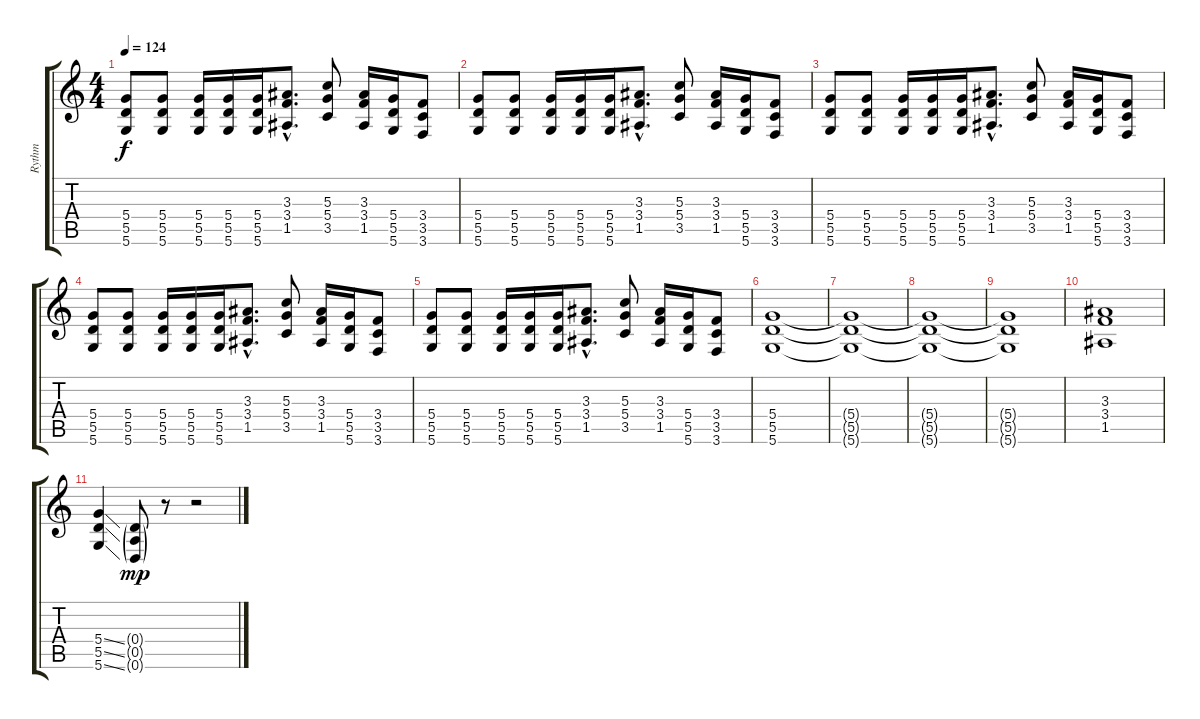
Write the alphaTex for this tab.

\track ("Rythm" "Rythm") {instrument distortionguitar}
\staff {score tabs}
\tuning (E4 B3 G3 D3 A2 D2) {hide}
\ts (4 4)
\tempo 124
\clef g2
\ks c
(5.4 5.5 5.6).8{dy f} (5.4 5.5 5.6).8 (5.4 5.5 5.6).16 (5.4 5.5 5.6).16 (5.4 5.5 5.6).16 (3.3{hac} 3.4{hac} 1.5{hac}).8{d} (5.3 5.4 3.5).8 (3.3 3.4 1.5).16 (5.4 5.5 5.6).16 (3.4 3.5 3.6).8 |
(5.4 5.5 5.6).8 (5.4 5.5 5.6).8 (5.4 5.5 5.6).16 (5.4 5.5 5.6).16 (5.4 5.5 5.6).16 (3.3{hac} 3.4{hac} 1.5{hac}).8{d} (5.3 5.4 3.5).8 (3.3 3.4 1.5).16 (5.4 5.5 5.6).16 (3.4 3.5 3.6).8 |
(5.4 5.5 5.6).8 (5.4 5.5 5.6).8 (5.4 5.5 5.6).16 (5.4 5.5 5.6).16 (5.4 5.5 5.6).16 (3.3{hac} 3.4{hac} 1.5{hac}).8{d} (5.3 5.4 3.5).8 (3.3 3.4 1.5).16 (5.4 5.5 5.6).16 (3.4 3.5 3.6).8 |
(5.4 5.5 5.6).8 (5.4 5.5 5.6).8 (5.4 5.5 5.6).16 (5.4 5.5 5.6).16 (5.4 5.5 5.6).16 (3.3{hac} 3.4{hac} 1.5{hac}).8{d} (5.3 5.4 3.5).8 (3.3 3.4 1.5).16 (5.4 5.5 5.6).16 (3.4 3.5 3.6).8 |
(5.4 5.5 5.6).8 (5.4 5.5 5.6).8 (5.4 5.5 5.6).16 (5.4 5.5 5.6).16 (5.4 5.5 5.6).16 (3.3{hac} 3.4{hac} 1.5{hac}).8{d} (5.3 5.4 3.5).8 (3.3 3.4 1.5).16 (5.4 5.5 5.6).16 (3.4 3.5 3.6).8 |
(5.4 5.5 5.6).1 |
(5.4{t} 5.5{t} 5.6{t}).1 |
(5.4{t} 5.5{t} 5.6{t}).1 |
(5.4{t} 5.5{t} 5.6{t}).1 |
(3.3 3.4 1.5).1 |
(5.4{ss} 5.5{ss} 5.6{ss}).4 (0.4{g} 0.5{g} 0.6{g}).8{dy mp} r.8 r.2
